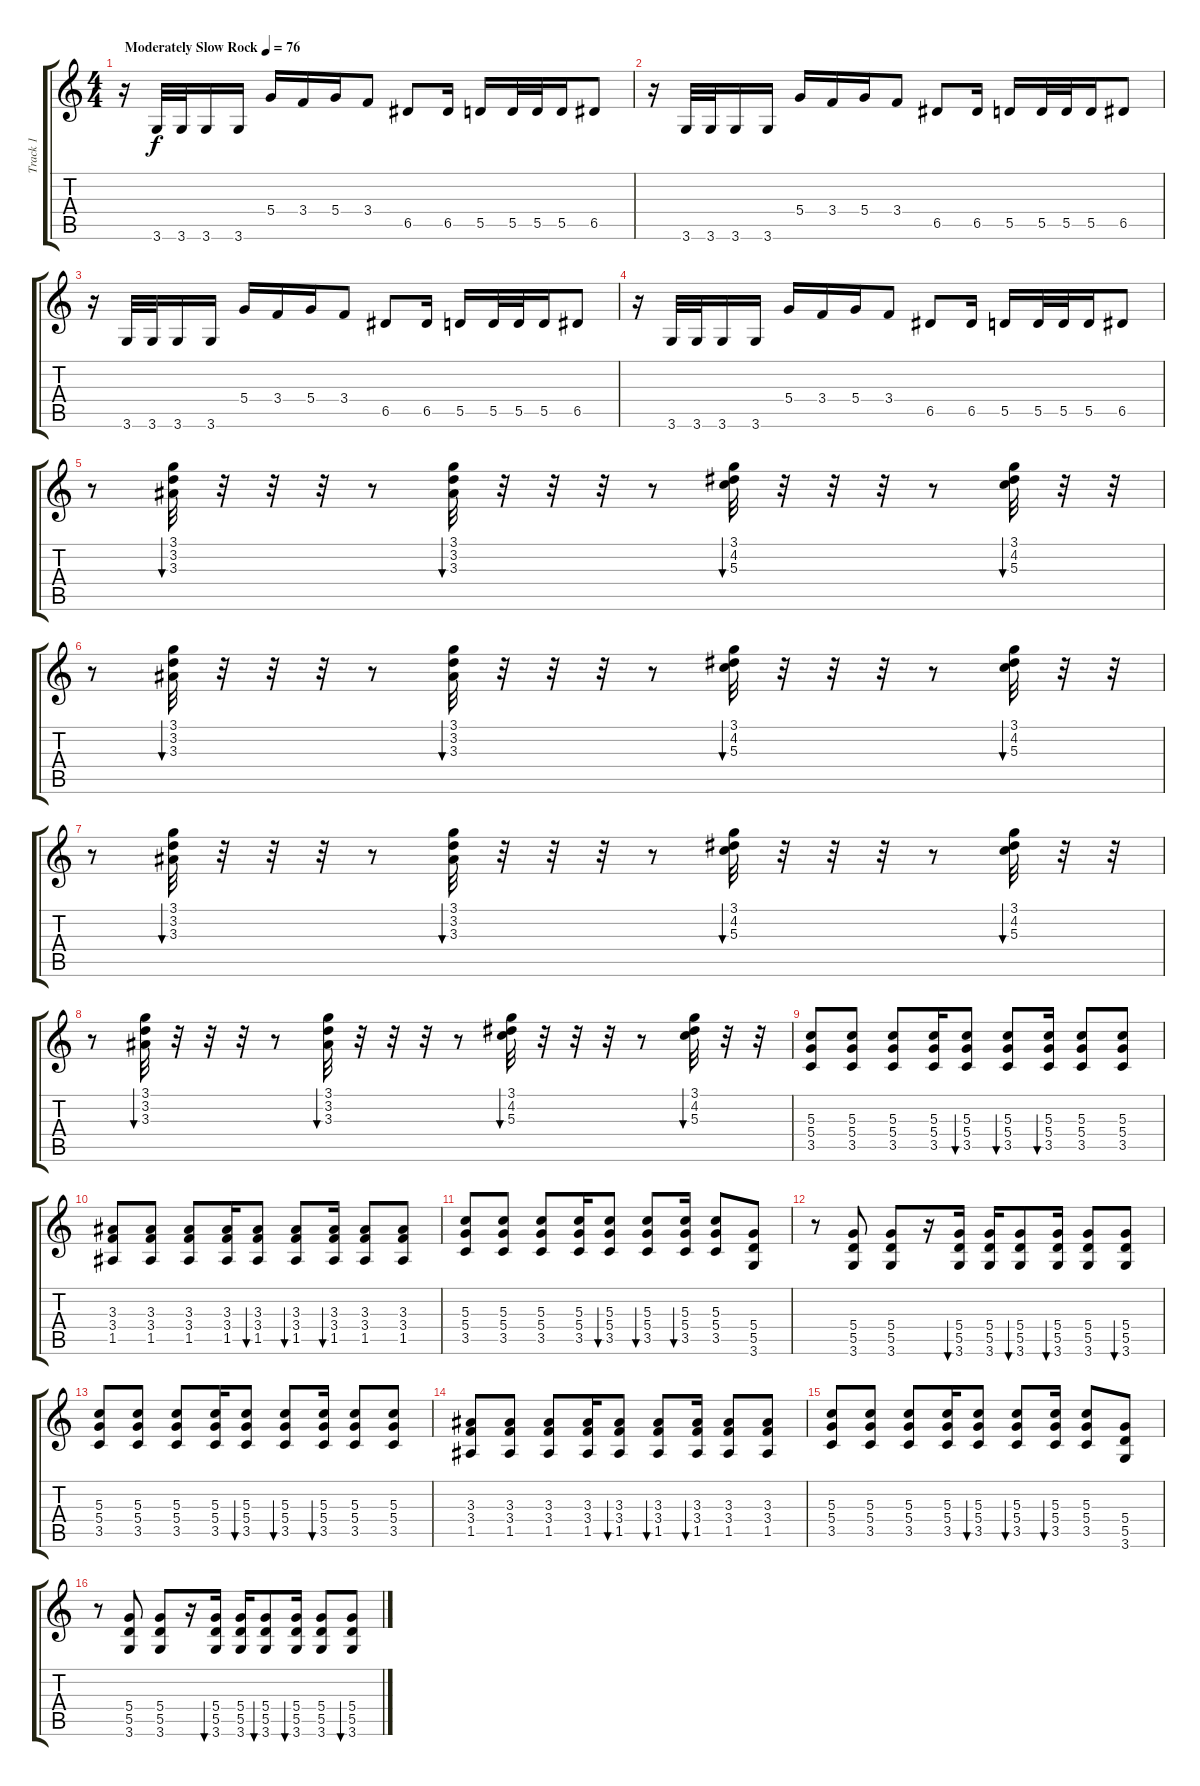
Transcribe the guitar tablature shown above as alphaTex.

\track ("Track 1" "Track 1") {instrument overdrivenguitar}
\staff {score tabs}
\tuning (E4 B3 G3 D3 A2 E2) {hide}
\ts (4 4)
\tempo (76 "Moderately Slow Rock")
\clef g2
\ks c
r.16{dy f volume 14 instrument distortionguitar} 3.6.32 3.6.32 3.6.16 3.6.16 5.4.16 3.4.16 5.4.16 3.4.8 6.5.8 6.5.16 5.5.16 5.5.32 5.5.32 5.5.16 6.5.8 |
r.16 3.6.32 3.6.32 3.6.16 3.6.16 5.4.16 3.4.16 5.4.16 3.4.8 6.5.8 6.5.16 5.5.16 5.5.32 5.5.32 5.5.16 6.5.8 |
r.16 3.6.32 3.6.32 3.6.16 3.6.16 5.4.16 3.4.16 5.4.16 3.4.8 6.5.8 6.5.16 5.5.16 5.5.32 5.5.32 5.5.16 6.5.8 |
r.16 3.6.32 3.6.32 3.6.16 3.6.16 5.4.16 3.4.16 5.4.16 3.4.8 6.5.8 6.5.16 5.5.16 5.5.32 5.5.32 5.5.16 6.5.8 |
r.8{volume 10 instrument overdrivenguitar} (3.1 3.2 3.3).32{bu 60} r.32 r.32 r.32 r.8 (3.1 3.2 3.3).32{bu 60} r.32 r.32 r.32 r.8 (3.1 4.2 5.3).32{bu 60} r.32 r.32 r.32 r.8 (3.1 4.2 5.3).32{bu 60} r.32 r.32 |
r.8 (3.1 3.2 3.3).32{bu 60} r.32 r.32 r.32 r.8 (3.1 3.2 3.3).32{bu 60} r.32 r.32 r.32 r.8 (3.1 4.2 5.3).32{bu 60} r.32 r.32 r.32 r.8 (3.1 4.2 5.3).32{bu 60} r.32 r.32 |
r.8 (3.1 3.2 3.3).32{bu 60} r.32 r.32 r.32 r.8 (3.1 3.2 3.3).32{bu 60} r.32 r.32 r.32 r.8 (3.1 4.2 5.3).32{bu 60} r.32 r.32 r.32 r.8 (3.1 4.2 5.3).32{bu 60} r.32 r.32 |
r.8 (3.1 3.2 3.3).32{bu 60} r.32 r.32 r.32 r.8 (3.1 3.2 3.3).32{bu 60} r.32 r.32 r.32 r.8 (3.1 4.2 5.3).32{bu 60} r.32 r.32 r.32 r.8 (3.1 4.2 5.3).32{bu 60} r.32 r.32 |
(5.3 5.4 3.5).8{volume 12 instrument distortionguitar} (5.3 5.4 3.5).8 (5.3 5.4 3.5).8 (5.3 5.4 3.5).16 (5.3 5.4 3.5).8{bu 60} (5.3 5.4 3.5).8{bu 60} (5.3 5.4 3.5).16{bu 60} (5.3 5.4 3.5).8 (5.3 5.4 3.5).8 |
(3.3 3.4 1.5).8 (3.3 3.4 1.5).8 (3.3 3.4 1.5).8 (3.3 3.4 1.5).16 (3.3 3.4 1.5).8{bu 60} (3.3 3.4 1.5).8{bu 60} (3.3 3.4 1.5).16{bu 60} (3.3 3.4 1.5).8 (3.3 3.4 1.5).8 |
(5.3 5.4 3.5).8 (5.3 5.4 3.5).8 (5.3 5.4 3.5).8 (5.3 5.4 3.5).16 (5.3 5.4 3.5).8{bu 60} (5.3 5.4 3.5).8{bu 60} (5.3 5.4 3.5).16{bu 60} (5.3 5.4 3.5).8 (5.4 5.5 3.6).8 |
r.8 (5.4 5.5 3.6).8 (5.4 5.5 3.6).8 r.16 (5.4 5.5 3.6).16{bu 60} (5.4 5.5 3.6).16 (5.4 5.5 3.6).8{bu 60} (5.4 5.5 3.6).16{bu 60} (5.4 5.5 3.6).8 (5.4 5.5 3.6).8{bu 60} |
(5.3 5.4 3.5).8 (5.3 5.4 3.5).8 (5.3 5.4 3.5).8 (5.3 5.4 3.5).16 (5.3 5.4 3.5).8{bu 60} (5.3 5.4 3.5).8{bu 60} (5.3 5.4 3.5).16{bu 60} (5.3 5.4 3.5).8 (5.3 5.4 3.5).8 |
(3.3 3.4 1.5).8 (3.3 3.4 1.5).8 (3.3 3.4 1.5).8 (3.3 3.4 1.5).16 (3.3 3.4 1.5).8{bu 60} (3.3 3.4 1.5).8{bu 60} (3.3 3.4 1.5).16{bu 60} (3.3 3.4 1.5).8 (3.3 3.4 1.5).8 |
(5.3 5.4 3.5).8 (5.3 5.4 3.5).8 (5.3 5.4 3.5).8 (5.3 5.4 3.5).16 (5.3 5.4 3.5).8{bu 60} (5.3 5.4 3.5).8{bu 60} (5.3 5.4 3.5).16{bu 60} (5.3 5.4 3.5).8 (5.4 5.5 3.6).8 |
r.8 (5.4 5.5 3.6).8 (5.4 5.5 3.6).8 r.16 (5.4 5.5 3.6).16{bu 60} (5.4 5.5 3.6).16 (5.4 5.5 3.6).8{bu 60} (5.4 5.5 3.6).16{bu 60} (5.4 5.5 3.6).8 (5.4 5.5 3.6).8{bu 60}
